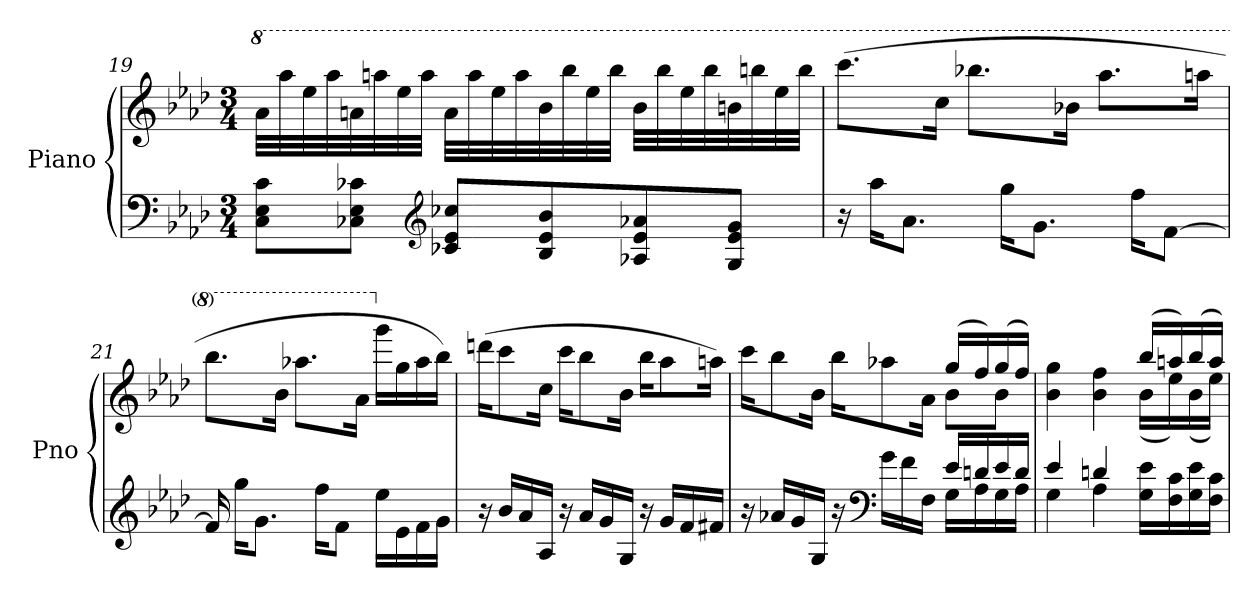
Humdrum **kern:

**kern	**kern	**dynam
*part1	*part1	*part1
*staff2	*staff1	*staff1/2
*I"Piano	*	*
*I'Pno	*	*
!!LO:LB:g=z
*clefF4	*clefG2	*
*k[b-e-a-d-]	*k[b-e-a-d-]	*
*M3/4	*M3/4	*
*	*8va	*
=19	=19	=19
8C\ 8E-\ 8c\L	32aa-\LLL	.
.	32aaa-\	.
.	32eee-\	.
.	32aaa-\	.
8C-X\ 8E-\ 8c-X\J	32aan\	.
.	32aaan\	.
.	32eee-\	.
.	32aaa\JJJ	.
*clefG2	*	*
8c-X/ 8e-/ 8cc-X/L	32aa\LLL	.
.	32aaa\	.
.	32eee-\	.
.	32aaa\	.
8B-/ 8e-/ 8b-/	32bb-\	.
.	32bbb-\	.
.	32eee-\	.
.	32bbb-\JJJ	.
8A-X/ 8e-/ 8a-X/	32bb-\LLL	.
.	32bbb-\	.
.	32eee-\	.
.	32bbb-\	.
8G/ 8e-/ 8g/J	32bbn\	.
.	32bbbn\	.
.	32eee-\	.
.	32bbb\JJJ	.
!!LO:LB:g=z
=20	=20	=20
!	!	!LO:DY:b
16r	(8.cccc\L	other-dynamics
16aa-\KL	.	.
8.a-\J	.	.
.	16ccc\Jk	.
.	8.bbb-X\L	.
16gg\KL	.	.
8.g\J	.	.
.	16bb-X\Jk	.
.	8.aaa-\L	.
16ff\KL	.	.
[8f\J	.	.
.	16aaan\Jk	.
=21	=21	=21
16f/]	8.bbb-\L	.
16gg\KL	.	.
8.g\J	.	.
.	16bb-\Jk	.
.	8.aaa-X\L	.
16ff\KL	.	.
8f\J	.	.
.	16aa-\Jk	.
*	*X8va	*
16ee-\LL	16ggg\LL	.
16e-\	16gg\	.
16f\	16aa-\	.
16g\JJ	16bb-\JJ)	.
=22	=22	=22
16r	(16dddn\KL	.
16b-/LL	8ccc\	.
16a-/	.	.
16A-/JJ	16cc\Jk	.
16r	16ccc\KL	.
16a-/LL	8bb-\	.
16g/	.	.
16G/JJ	16b-\Jk	.
16r	16bb-\KL	.
16g/LL	8aa-\	.
16f/	.	.
16f#X/JJ	16aan\Jk)	.
!!LO:PB:g=z
=23	=23	=23
*^	*^	*
16r	2ryy	16ccc\KL	2ryy	.
16a-X/LL	.	8bb-\	.	.
16g/	.	.	.	.
16G/JJ	.	16b-\Jk	.	.
16r	.	16bb-\KL	.	.
*clefF4	*	*	*	*
16g\LL	.	8aa-X\	.	.
16f\	.	.	.	.
16F\JJ	.	16a-\Jk	.	.
!	!	!	!	!LO:DY:b
16e-/LL	16G\LL	(16gg/LL	8b-\L	other-dynamics
16dn/	16A-\	16ff/)	.	.
16e-/	16G\	(16gg/	8b-\J	.
16d/JJ	16A-\JJ	16ff/JJ)	.	.
!!LO:LB:g=z	!!
=24	=24	=24	=24	=24
4e-/	4G\	4b-\ 4gg\	2ryy	.
4dn/	4A-\	4b-\ 4ff\	.	.
16G\ 16e-\LL	4ryy	(16bb-/LL	(16b-\LL	.
16F\ 16c\	.	16aan/)	16ee-\)	.
16G\ 16e-\	.	(16bb-/	(16b-\	.
16F\ 16c\JJ	.	16aa/JJ)	16ee-\JJ)	.
*v	*v	*	*	*
*	*v	*v	*
=	=	=
*-	*-	*-
